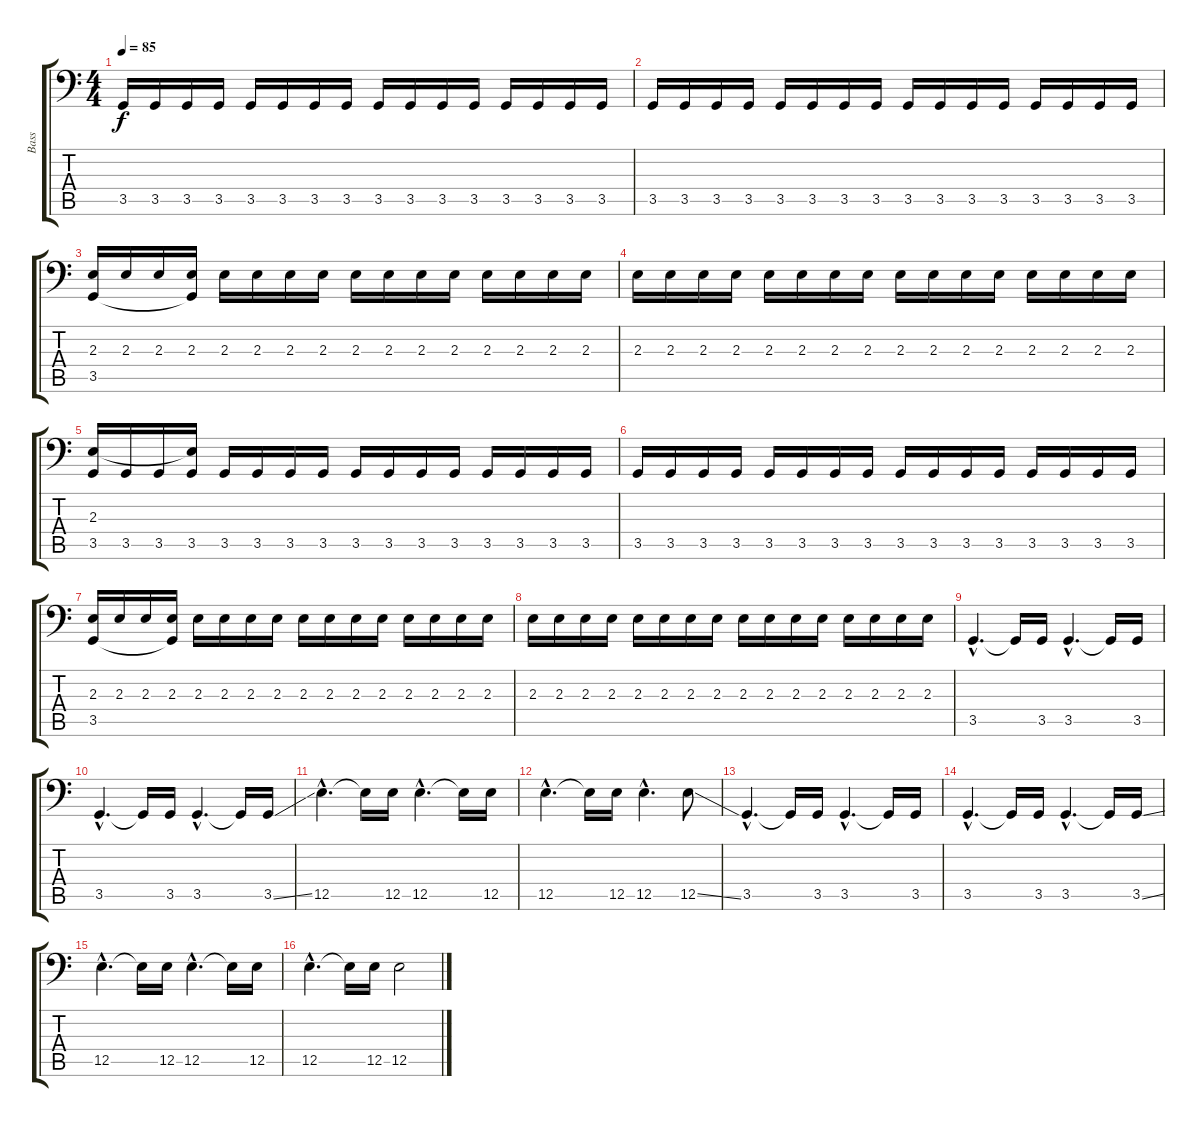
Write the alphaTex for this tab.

\track ("Bass" "Bass") {instrument fretlessbass}
\staff {score tabs}
\tuning (C3 G2 D2 A1 E1 B0) {hide}
\ts (4 4)
\tempo 85
\clef f4
\ks c
3.5.16{dy f} 3.5.16 3.5.16 3.5.16 3.5.16 3.5.16 3.5.16 3.5.16 3.5.16 3.5.16 3.5.16 3.5.16 3.5.16 3.5.16 3.5.16 3.5.16 |
3.5.16 3.5.16 3.5.16 3.5.16 3.5.16 3.5.16 3.5.16 3.5.16 3.5.16 3.5.16 3.5.16 3.5.16 3.5.16 3.5.16 3.5.16 3.5.16 |
(2.3 3.5).16 2.3.16 2.3.16 (2.3 3.5{t}).16 2.3.16 2.3.16 2.3.16 2.3.16 2.3.16 2.3.16 2.3.16 2.3.16 2.3.16 2.3.16 2.3.16 2.3.16 |
2.3.16 2.3.16 2.3.16 2.3.16 2.3.16 2.3.16 2.3.16 2.3.16 2.3.16 2.3.16 2.3.16 2.3.16 2.3.16 2.3.16 2.3.16 2.3.16 |
(2.3 3.5).16 3.5.16 3.5.16 (2.3{t} 3.5).16 3.5.16 3.5.16 3.5.16 3.5.16 3.5.16 3.5.16 3.5.16 3.5.16 3.5.16 3.5.16 3.5.16 3.5.16 |
3.5.16 3.5.16 3.5.16 3.5.16 3.5.16 3.5.16 3.5.16 3.5.16 3.5.16 3.5.16 3.5.16 3.5.16 3.5.16 3.5.16 3.5.16 3.5.16 |
(2.3 3.5).16 2.3.16 2.3.16 (2.3 3.5{t}).16 2.3.16 2.3.16 2.3.16 2.3.16 2.3.16 2.3.16 2.3.16 2.3.16 2.3.16 2.3.16 2.3.16 2.3.16 |
2.3.16 2.3.16 2.3.16 2.3.16 2.3.16 2.3.16 2.3.16 2.3.16 2.3.16 2.3.16 2.3.16 2.3.16 2.3.16 2.3.16 2.3.16 2.3.16 |
3.5{hac}.4{d} 3.5{t}.16 3.5.16 3.5{hac}.4{d} 3.5{t}.16 3.5.16 |
3.5{hac}.4{d} 3.5{t}.16 3.5.16 3.5{hac}.4{d} 3.5{t}.16 3.5{ss}.16 |
12.5{hac}.4{d} 12.5{t}.16 12.5.16 12.5{hac}.4{d} 12.5{t}.16 12.5.16 |
12.5{hac}.4{d} 12.5{t}.16 12.5.16 12.5{hac}.4{d} 12.5{ss}.8 |
3.5{hac}.4{d} 3.5{t}.16 3.5.16 3.5{hac}.4{d} 3.5{t}.16 3.5.16 |
3.5{hac}.4{d} 3.5{t}.16 3.5.16 3.5{hac}.4{d} 3.5{t}.16 3.5{ss}.16 |
12.5{hac}.4{d} 12.5{t}.16 12.5.16 12.5{hac}.4{d} 12.5{t}.16 12.5.16 |
12.5{hac}.4{d} 12.5{t}.16 12.5.16 12.5.2
